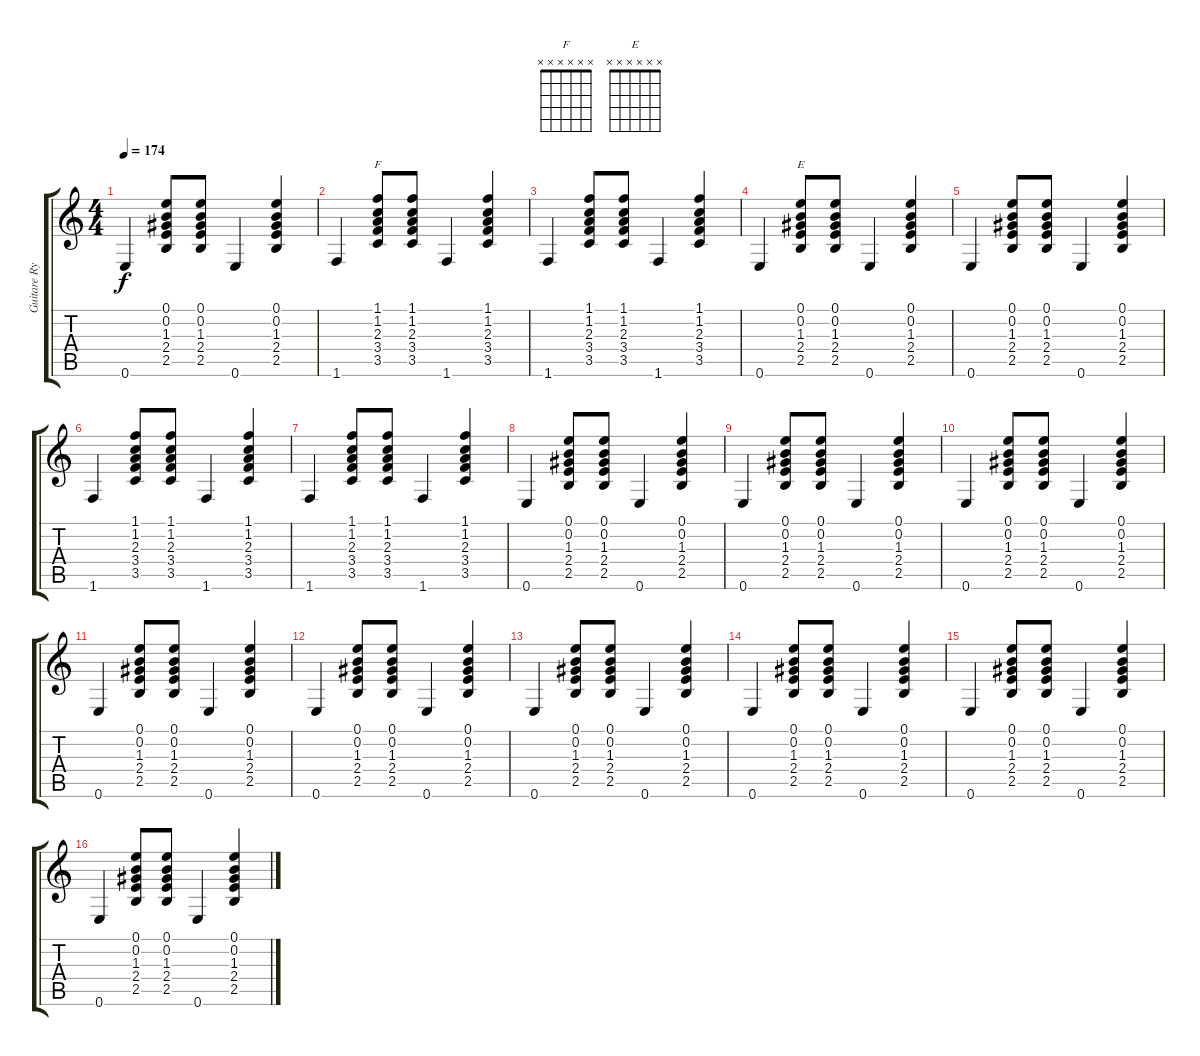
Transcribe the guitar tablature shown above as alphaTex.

\track ("Guitare Rythmique" "Guitare Ry") {instrument distortionguitar}
\staff {score tabs}
\tuning (E4 B3 G3 D3 A2 E2) {hide}
\chord ("F" x x x x x x)
\chord ("E" x x x x x x)
\ts (4 4)
\tempo 174
\clef g2
\ks c
0.6.4{dy f} (0.1 0.2 1.3 2.4 2.5).8 (0.1 0.2 1.3 2.4 2.5).8 0.6.4 (0.1 0.2 1.3 2.4 2.5).4 |
1.6.4 (1.1 1.2 2.3 3.4 3.5).8{ch "F"} (1.1 1.2 2.3 3.4 3.5).8 1.6.4 (1.1 1.2 2.3 3.4 3.5).4 |
1.6.4 (1.1 1.2 2.3 3.4 3.5).8 (1.1 1.2 2.3 3.4 3.5).8 1.6.4 (1.1 1.2 2.3 3.4 3.5).4 |
0.6.4 (0.1 0.2 1.3 2.4 2.5).8{ch "E"} (0.1 0.2 1.3 2.4 2.5).8 0.6.4 (0.1 0.2 1.3 2.4 2.5).4 |
0.6.4 (0.1 0.2 1.3 2.4 2.5).8 (0.1 0.2 1.3 2.4 2.5).8 0.6.4 (0.1 0.2 1.3 2.4 2.5).4 |
1.6.4 (1.1 1.2 2.3 3.4 3.5).8 (1.1 1.2 2.3 3.4 3.5).8 1.6.4 (1.1 1.2 2.3 3.4 3.5).4 |
1.6.4 (1.1 1.2 2.3 3.4 3.5).8 (1.1 1.2 2.3 3.4 3.5).8 1.6.4 (1.1 1.2 2.3 3.4 3.5).4 |
0.6.4 (0.1 0.2 1.3 2.4 2.5).8 (0.1 0.2 1.3 2.4 2.5).8 0.6.4 (0.1 0.2 1.3 2.4 2.5).4 |
0.6.4 (0.1 0.2 1.3 2.4 2.5).8 (0.1 0.2 1.3 2.4 2.5).8 0.6.4 (0.1 0.2 1.3 2.4 2.5).4 |
0.6.4 (0.1 0.2 1.3 2.4 2.5).8 (0.1 0.2 1.3 2.4 2.5).8 0.6.4 (0.1 0.2 1.3 2.4 2.5).4 |
0.6.4 (0.1 0.2 1.3 2.4 2.5).8 (0.1 0.2 1.3 2.4 2.5).8 0.6.4 (0.1 0.2 1.3 2.4 2.5).4 |
0.6.4 (0.1 0.2 1.3 2.4 2.5).8 (0.1 0.2 1.3 2.4 2.5).8 0.6.4 (0.1 0.2 1.3 2.4 2.5).4 |
0.6.4 (0.1 0.2 1.3 2.4 2.5).8 (0.1 0.2 1.3 2.4 2.5).8 0.6.4 (0.1 0.2 1.3 2.4 2.5).4 |
0.6.4 (0.1 0.2 1.3 2.4 2.5).8 (0.1 0.2 1.3 2.4 2.5).8 0.6.4 (0.1 0.2 1.3 2.4 2.5).4 |
0.6.4 (0.1 0.2 1.3 2.4 2.5).8 (0.1 0.2 1.3 2.4 2.5).8 0.6.4 (0.1 0.2 1.3 2.4 2.5).4 |
0.6.4 (0.1 0.2 1.3 2.4 2.5).8 (0.1 0.2 1.3 2.4 2.5).8 0.6.4 (0.1 0.2 1.3 2.4 2.5).4
